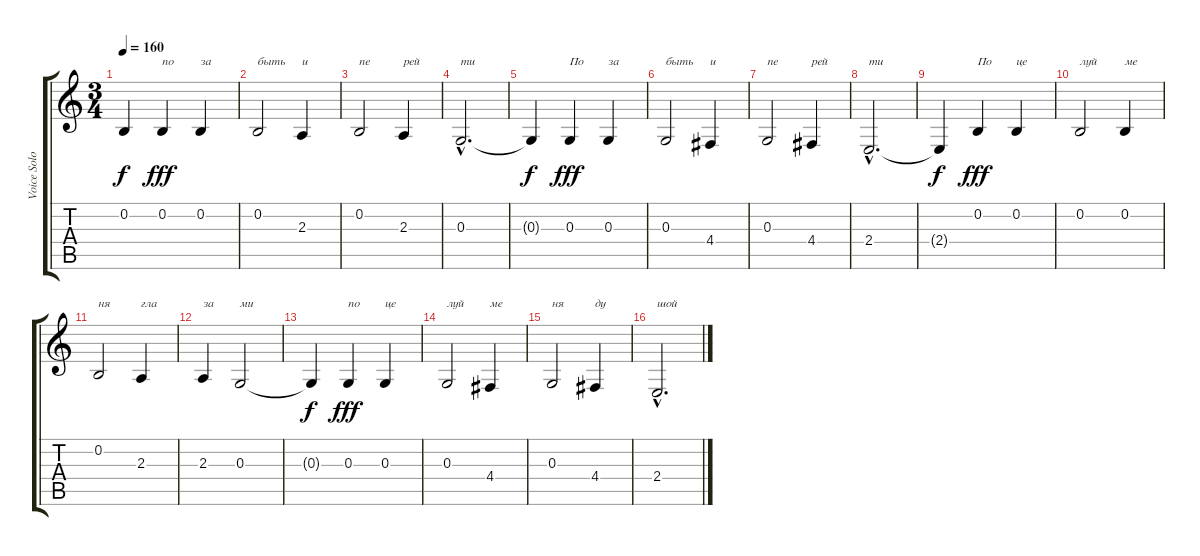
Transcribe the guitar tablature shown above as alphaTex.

\track ("Voice Solo" "Voice Solo") {instrument tenorsax}
\staff {score tabs}
\tuning (E4 B3 G3 D3 A2 E2) {hide}
\ts (3 4)
\tempo 160
\clef g2
\ks c
0.2{t}.4{dy f} 0.2.4{txt "по" dy fff} 0.2.4{txt "за"} |
0.2.2{txt "быть"} 2.3.4{txt "и"} |
0.2.2{txt "пе"} 2.3.4{txt "рей"} |
0.3{hac}.2{d txt "ти"} |
0.3{t}.4{dy f} 0.3.4{txt "По" dy fff} 0.3.4{txt "за"} |
0.3.2{txt "быть"} 4.4.4{txt "и"} |
0.3.2{txt "пе"} 4.4.4{txt "рей"} |
2.4{hac}.2{d txt "ти"} |
2.4{t}.4{dy f} 0.2.4{txt "По" dy fff} 0.2.4{txt "це"} |
0.2.2{txt "луй"} 0.2.4{txt "ме"} |
0.2.2{txt "ня"} 2.3.4{txt "гла"} |
2.3.4{txt "за"} 0.3.2{txt "ми"} |
0.3{t}.4{dy f} 0.3.4{txt "по" dy fff} 0.3.4{txt "це"} |
0.3.2{txt "луй"} 4.4.4{txt "ме"} |
0.3.2{txt "ня"} 4.4.4{txt "ду"} |
2.4{hac}.2{d txt "шой"}
